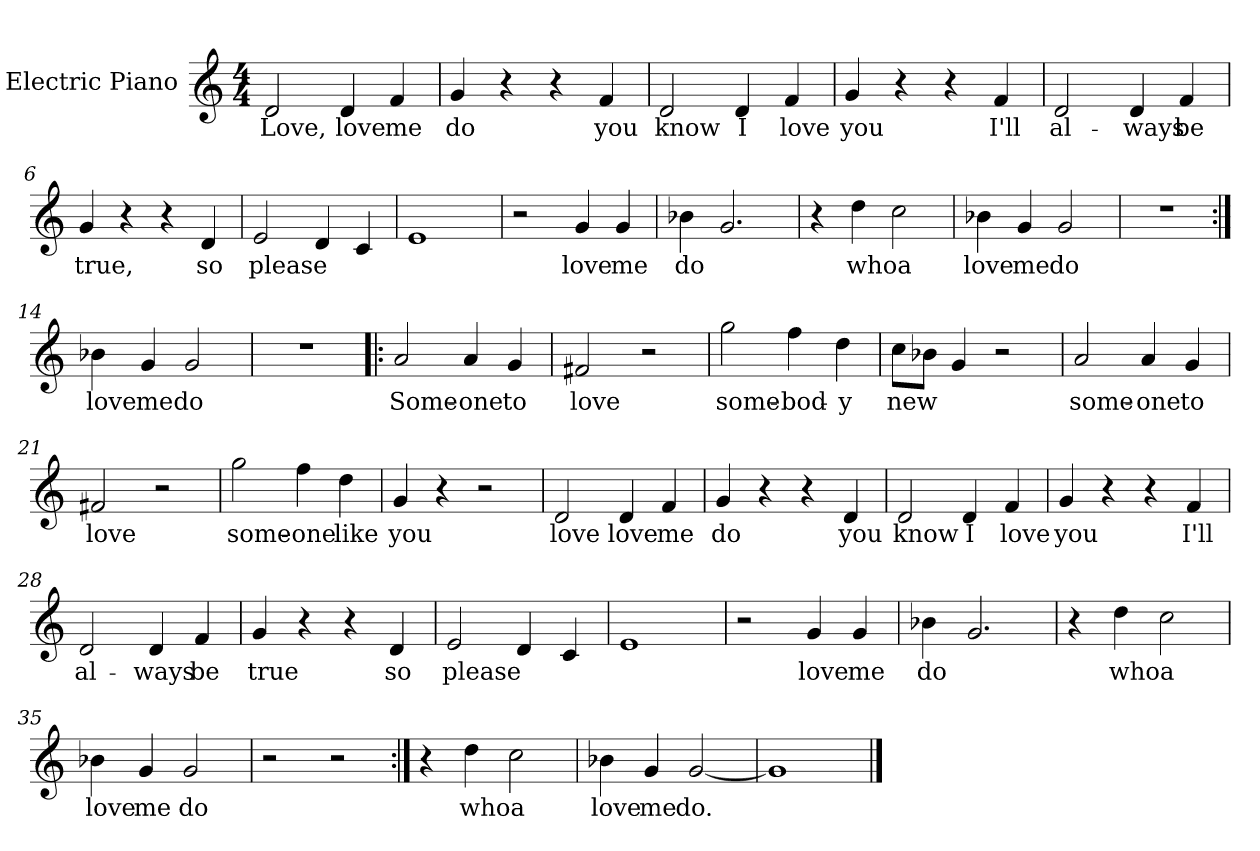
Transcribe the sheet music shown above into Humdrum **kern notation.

**kern	**text
*part1	*part1
*staff1	*staff1
*I"Electric Piano	*
*I'E.Pno	*
*clefG2	*
*k[]	*
*C:	*
*M4/4	*
=1	=1
2d/	Love,
4d/	love
4f/	me
=2	=2
4g/	do
4r	.
4r	.
4f/	you
=3	=3
2d/	know
4d/	I
4f/	love
=4	=4
4g/	you
4r	.
4r	.
4f/	I'll
=5	=5
2d/	al-
4d/	-ways
4f/	be
!!LO:LB:g=z
=6	=6
4g/	true,
4r	.
4r	.
4d/	so
=7	=7
2e/	please
4d/	.
4c/	.
=8	=8
1e	.
=9	=9
2r	.
4g/	love
4g/	me
=10	=10
4b-X\	do
2.g/	.
=11	=11
4r	.
4dd\	whoa
2cc\	.
=12	=12
4b-X\	love
4g/	me
2g/	do
=13	=13
1r	.
!!LO:LB:g=z
=14:|!	=14:|!
4b-X\	love
4g/	me
2g/	do
=15	=15
1r	.
=16!|:	=16!|:
2a/	Some-
4a/	-one
4g/	to
=17	=17
2f#X/	love
2r	.
=18	=18
2gg\	some-
4ff\	-bod-
4dd\	-y
=19	=19
8cc\L	new
8b-X\J	.
4g/	.
2r	.
!!LO:LB:g=z
=20	=20
2a/	some-
4a/	-one
4g/	to
=21	=21
2f#X/	love
2r	.
=22	=22
2gg\	some-
4ff\	-one
4dd\	like
=23	=23
4g/	you
4r	.
2r	.
=24	=24
2d/	love
4d/	love
4f/	me
=25	=25
4g/	do
4r	.
4r	.
4d/	you
!!LO:LB:g=z
=26	=26
2d/	know
4d/	I
4f/	love
=27	=27
4g/	you
4r	.
4r	.
4f/	I'll
=28	=28
2d/	al-
4d/	-ways
4f/	be
=29	=29
4g/	true
4r	.
4r	.
4d/	so
=30	=30
2e/	please
4d/	.
4c/	.
=31	=31
1e	.
!!LO:LB:g=z
=32	=32
2r	.
4g/	love
4g/	me
=33	=33
4b-X\	do
2.g/	.
=34	=34
4r	.
4dd\	whoa
2cc\	.
=35	=35
4b-X\	love
4g/	me
2g/	do
=36	=36
2r	.
2r	.
=37:|!	=37:|!
4r	.
4dd\	whoa
2cc\	.
=38	=38
4b-X\	love
4g/	me
[2g/	do.
=39	=39
1g]	.
==	==
*-	*-
